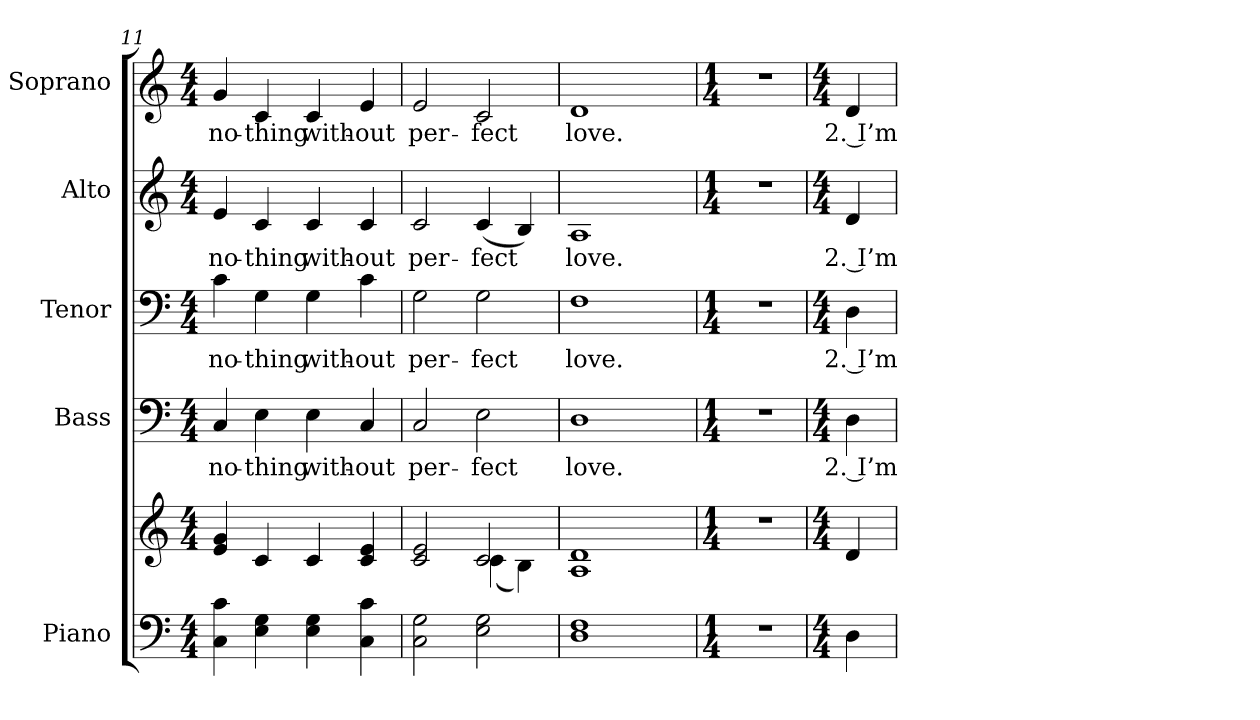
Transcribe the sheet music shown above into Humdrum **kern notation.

**kern	**kern	**kern	**text	**kern	**text	**kern	**text	**kern	**text
*part5	*part5	*part4	*part4	*part3	*part3	*part2	*part2	*part1	*part1
*staff6	*staff5	*staff4	*staff4	*staff3	*staff3	*staff2	*staff2	*staff1	*staff1
*I"Piano	*	*I"Bass	*	*I"Tenor	*	*I"Alto	*	*I"Soprano	*
*I'Pno.	*	*I'B.	*	*I'T.	*	*I'A.	*	*I'S.	*
!!LO:PB:g=z
*clefF4	*clefG2	*clefF4	*	*clefF4	*	*clefG2	*	*clefG2	*
*k[]	*k[]	*k[]	*	*k[]	*	*k[]	*	*k[]	*
*C:	*C:	*C:	*	*C:	*	*C:	*	*C:	*
*M4/4	*M4/4	*M4/4	*	*M4/4	*	*M4/4	*	*M4/4	*
=11	=11	=11	=11	=11	=11	=11	=11	=11	=11
*	*^	*	*	*	*	*	*	*	*
!	!	!	!	!LO:LY:b:color=#000000	!	!	!	!	!	!
!	!	!	!	!	!	!LO:LY:b:color=#000000	!	!	!	!
!	!	!	!	!	!	!	!	!LO:LY:b:color=#000000	!	!
!	!	!	!	!	!	!	!	!	!	!LO:LY:b:color=#000000
4Ci\ 4ci	4ei/ 4gi	2ryy	4Ci/	no-	4ci\	no-	4ei/	no-	4gi/	no-
!	!	!	!	!LO:LY:b:color=#000000	!	!	!	!	!	!
!	!	!	!	!	!	!LO:LY:b:color=#000000	!	!	!	!
!	!	!	!	!	!	!	!	!LO:LY:b:color=#000000	!	!
!	!	!	!	!	!	!	!	!	!	!LO:LY:b:color=#000000
4Ei\ 4Gi	4ci/	.	4Ei\	-thing	4Gi\	-thing	4ci/	-thing	4ci/	-thing
!	!	!	!	!LO:LY:b:color=#000000	!	!	!	!	!	!
!	!	!	!	!	!	!LO:LY:b:color=#000000	!	!	!	!
!	!	!	!	!	!	!	!	!LO:LY:b:color=#000000	!	!
!	!	!	!	!	!	!	!	!	!	!LO:LY:b:color=#000000
4Ei\ 4Gi	4ci/	2ryy	4Ei\	with-	4Gi\	with-	4ci/	with-	4ci/	with-
!	!	!	!	!LO:LY:b:color=#000000	!	!	!	!	!	!
!	!	!	!	!	!	!LO:LY:b:color=#000000	!	!	!	!
!	!	!	!	!	!	!	!	!LO:LY:b:color=#000000	!	!
!	!	!	!	!	!	!	!	!	!	!LO:LY:b:color=#000000
4Ci\ 4ci	4ci/ 4ei	.	4Ci/	-out	4ci\	-out	4ci/	-out	4ei/	-out
=12	=12	=12	=12	=12	=12	=12	=12	=12	=12	=12
!	!	!	!	!LO:LY:b:color=#000000	!	!	!	!	!	!
!	!	!	!	!	!	!LO:LY:b:color=#000000	!	!	!	!
!	!	!	!	!	!	!	!	!LO:LY:b:color=#000000	!	!
!	!	!	!	!	!	!	!	!	!	!LO:LY:b:color=#000000
2Ci\ 2Gi	2ci/ 2ei	2ryy	2Ci/	per-	2Gi\	per-	2ci/	per-	2ei/	per-
!	!	!	!	!LO:LY:b:color=#000000	!	!	!	!	!	!
!	!	!	!	!	!	!LO:LY:b:color=#000000	!	!	!	!
!	!	!	!	!	!	!	!	!LO:LY:b:color=#000000	!	!
!	!	!	!	!	!	!	!	!	!	!LO:LY:b:color=#000000
2Ei\ 2Gi	2ci/	(4ci\	2Ei\	-fect	2Gi\	-fect	(4ci/	-fect	2ci/	-fect
.	.	4Bi\)	.	.	.	.	4Bi/)	.	.	.
=13	=13	=13	=13	=13	=13	=13	=13	=13	=13	=13
!	!	!	!	!LO:LY:b:color=#000000	!	!	!	!	!	!
!	!	!	!	!	!	!LO:LY:b:color=#000000	!	!	!	!
!	!	!	!	!	!	!	!	!LO:LY:b:color=#000000	!	!
!	!	!	!	!	!	!	!	!	!	!LO:LY:b:color=#000000
1Di 1Fi	1Ai 1di	2ryy	1Di	love.	1Fi	love.	1Ai	love.	1di	love.
.	.	2ryy	.	.	.	.	.	.	.	.
*	*v	*v	*	*	*	*	*	*	*	*
!!LO:PB:g=z
=14	=14	=14	=14	=14	=14	=14	=14	=14	=14
*M1/4	*M1/4	*M1/4	*	*M1/4	*	*M1/4	*	*M1/4	*
*	*^	*	*	*	*	*	*	*	*
!LO:N:vis=1	!LO:N:vis=1	!	!LO:N:vis=1	!	!LO:N:vis=1	!	!LO:N:vis=1	!	!LO:N:vis=1	!
*	*v	*v	*	*	*	*	*	*	*	*
4r	4r	4r	.	4r	.	4r	.	4r	.
=15	=15	=15	=15	=15	=15	=15	=15	=15	=15
*M4/4	*M4/4	*M4/4	*	*M4/4	*	*M4/4	*	*M4/4	*
!	!	!	!LO:LY:b:color=#000000	!	!	!	!	!	!
!	!	!	!	!	!LO:LY:b:color=#000000	!	!	!	!
!	!	!	!	!	!	!	!LO:LY:b:color=#000000	!	!
!	!	!	!	!	!	!	!	!	!LO:LY:b:color=#000000
4Di\	4di/	4Di\	2. I’m	4Di\	2. I’m	4di/	2. I’m	4di/	2. I’m
=	=	=	=	=	=	=	=	=	=
*-	*-	*-	*-	*-	*-	*-	*-	*-	*-
